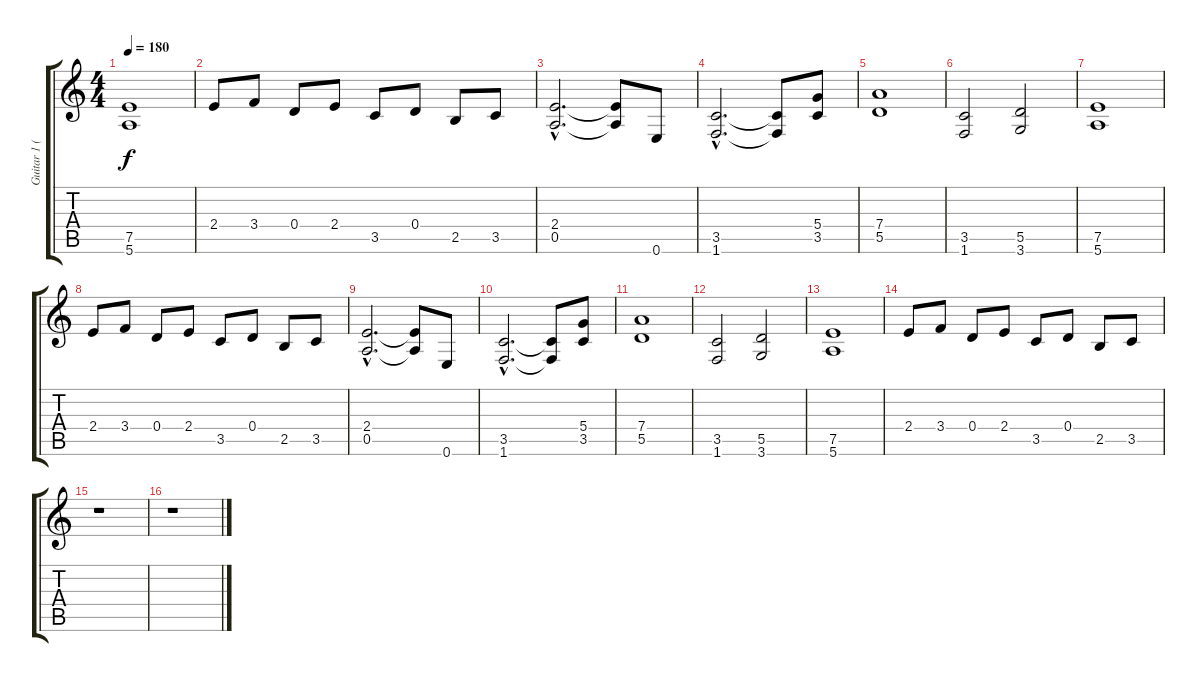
\track ("Guitar 1 (Disto)" "Guitar 1 (") {instrument distortionguitar}
\staff {score tabs}
\tuning (E4 B3 G3 D3 A2 E2) {hide}
\ts (4 4)
\tempo 180
\clef g2
\ks c
(7.5 5.6).1{dy f} |
2.4.8 3.4.8 0.4.8 2.4.8 3.5.8 0.4.8 2.5.8 3.5.8 |
(2.4{hac} 0.5{hac}).2{d} (2.4{t} 0.5{t}).8 0.6.8 |
(3.5{hac} 1.6{hac}).2{d} (3.5{t} 1.6{t}).8 (5.4 3.5).8 |
(7.4 5.5).1 |
(3.5 1.6).2 (5.5 3.6).2 |
(7.5 5.6).1 |
2.4.8 3.4.8 0.4.8 2.4.8 3.5.8 0.4.8 2.5.8 3.5.8 |
(2.4{hac} 0.5{hac}).2{d} (2.4{t} 0.5{t}).8 0.6.8 |
(3.5{hac} 1.6{hac}).2{d} (3.5{t} 1.6{t}).8 (5.4 3.5).8 |
(7.4 5.5).1 |
(3.5 1.6).2 (5.5 3.6).2 |
(7.5 5.6).1 |
2.4.8 3.4.8 0.4.8 2.4.8 3.5.8 0.4.8 2.5.8 3.5.8 |
r.1 |
r.1
